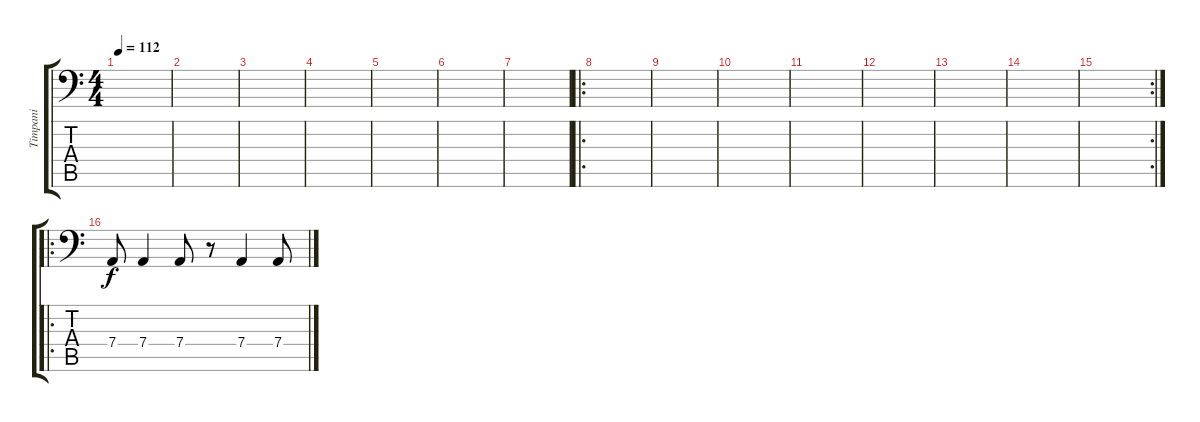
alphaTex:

\track ("Timpani" "Timpani") {instrument timpani}
\staff {score tabs}
\tuning (E3 B2 G2 D2 A1 E1) {hide}
\ts (4 4)
\tempo 112
\clef f4
\ks c
|
|
|
|
|
|
|
\ro
|
|
|
|
|
|
|
\rc 2
|
\ro
7.4.8 7.4.4 7.4.8 r.8 7.4.4 7.4.8
